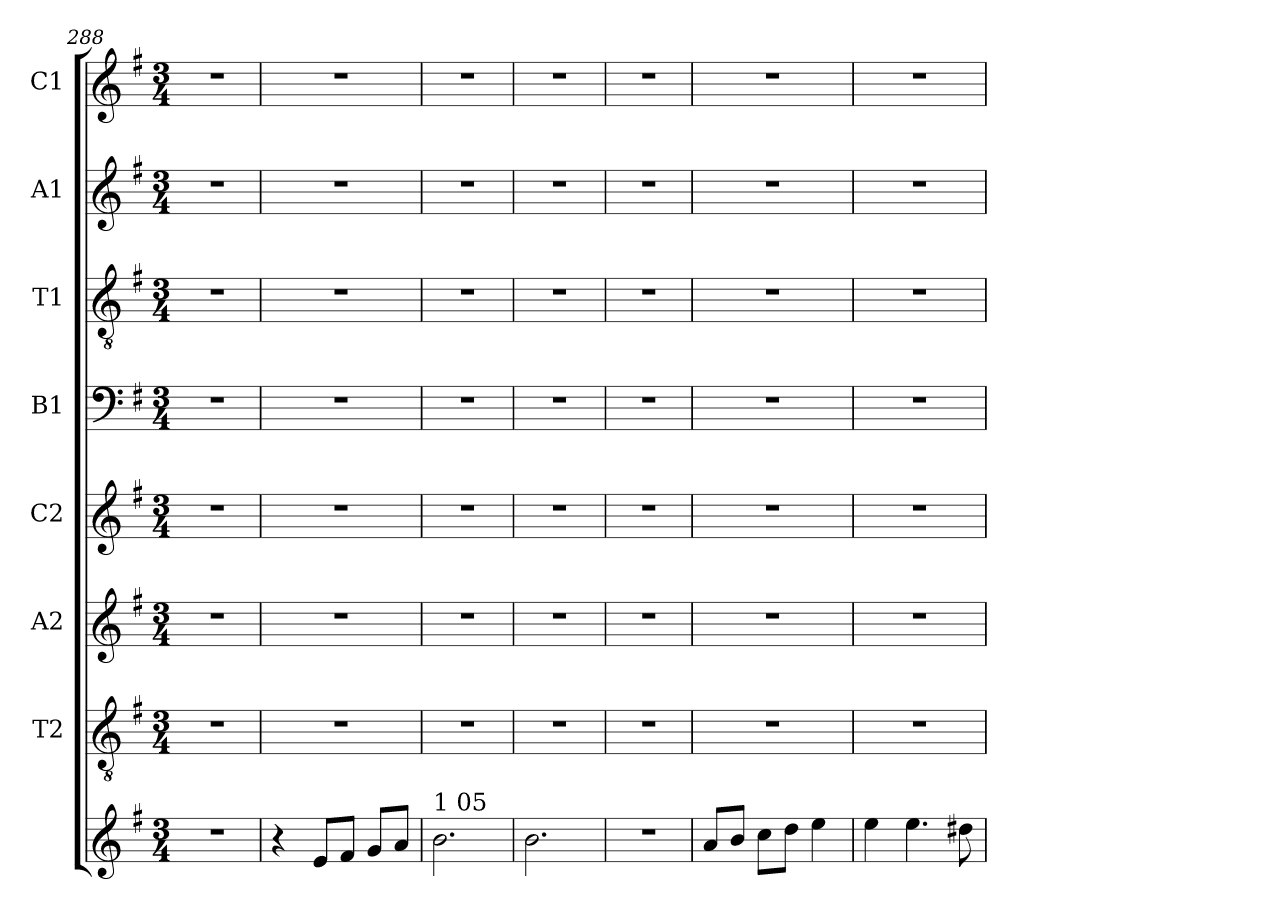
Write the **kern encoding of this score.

**kern	**kern	**kern	**kern	**kern	**kern	**kern	**kern
*part8	*part7	*part6	*part5	*part4	*part3	*part2	*part1
*staff8	*staff7	*staff6	*staff5	*staff4	*staff3	*staff2	*staff1
*	*I"T2	*I"A2	*I"C2	*I"B1	*I"T1	*I"A1	*I"C1
*	*I'T2	*I'A2	*I'C2	*I'B1	*I'T1	*I'A1	*I'C1
*clefG2	*clefGv2	*clefG2	*clefG2	*clefF4	*clefGv2	*clefG2	*clefG2
*k[f#]	*k[f#]	*k[f#]	*k[f#]	*k[f#]	*k[f#]	*k[f#]	*k[f#]
*G:	*G:	*G:	*G:	*G:	*G:	*G:	*G:
*M3/4	*M3/4	*M3/4	*M3/4	*M3/4	*M3/4	*M3/4	*M3/4
=288	=288	=288	=288	=288	=288	=288	=288
!LO:N:vis=1	!	!	!	!	!	!	!
2.r	2.r	2.r	2.r	2.r	2.r	2.r	2.r
=289	=289	=289	=289	=289	=289	=289	=289
4r	2.r	2.r	2.r	2.r	2.r	2.r	2.r
8e/L	.	.	.	.	.	.	.
8f#/J	.	.	.	.	.	.	.
8g/L	.	.	.	.	.	.	.
8a/J	.	.	.	.	.	.	.
!!LO:LB:g=z
=290	=290	=290	=290	=290	=290	=290	=290
!LO:TX:a:t=1 05	!	!	!	!	!	!	!
2.b\	2.r	2.r	2.r	2.r	2.r	2.r	2.r
=291	=291	=291	=291	=291	=291	=291	=291
2.b\	2.r	2.r	2.r	2.r	2.r	2.r	2.r
=292	=292	=292	=292	=292	=292	=292	=292
!LO:N:vis=1	!	!	!	!	!	!	!
2.r	2.r	2.r	2.r	2.r	2.r	2.r	2.r
=293	=293	=293	=293	=293	=293	=293	=293
8a/L	2.r	2.r	2.r	2.r	2.r	2.r	2.r
8b/J	.	.	.	.	.	.	.
8cc\L	.	.	.	.	.	.	.
8dd\J	.	.	.	.	.	.	.
4ee\	.	.	.	.	.	.	.
=294	=294	=294	=294	=294	=294	=294	=294
4ee\	2.r	2.r	2.r	2.r	2.r	2.r	2.r
4.ee\	.	.	.	.	.	.	.
8dd#X\	.	.	.	.	.	.	.
=	=	=	=	=	=	=	=
*-	*-	*-	*-	*-	*-	*-	*-
